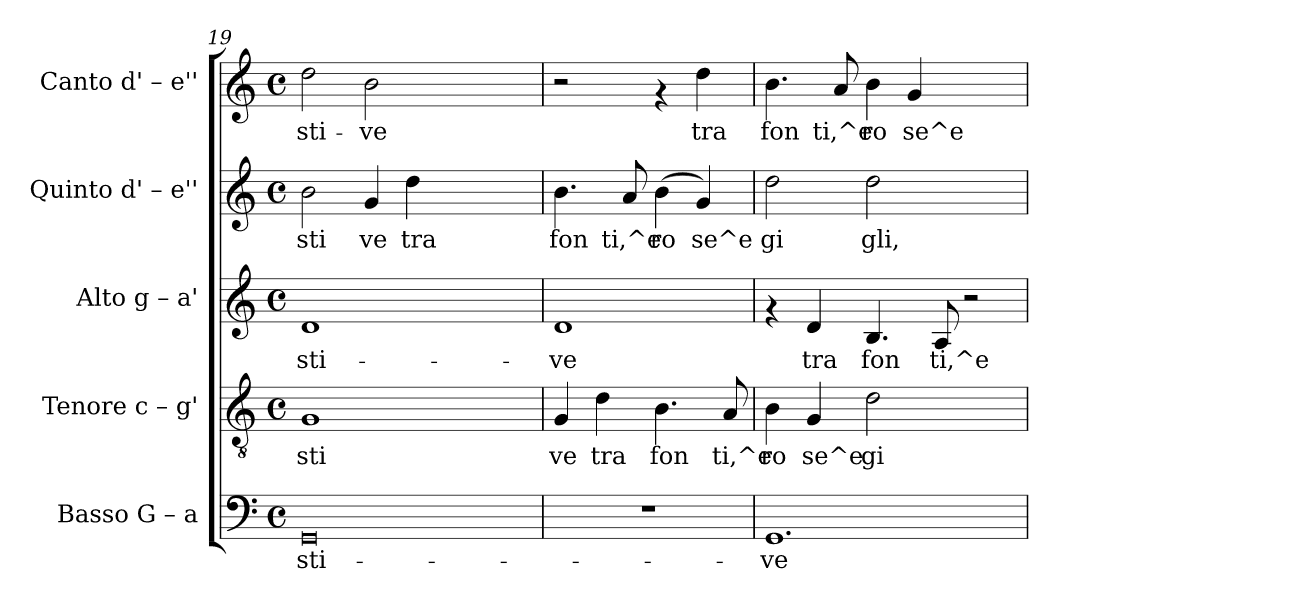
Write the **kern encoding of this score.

**kern	**text	**kern	**text	**kern	**text	**kern	**text	**kern	**text
*part5	*part5	*part4	*part4	*part3	*part3	*part2	*part2	*part1	*part1
*staff5	*staff5	*staff4	*staff4	*staff3	*staff3	*staff2	*staff2	*staff1	*staff1
*I"Basso  G – a	*	*I"Tenore  c – g'	*	*I"Alto  g – a'	*	*I"Quinto  d' – e''	*	*I"Canto  d' – e''	*
*clefF4	*	*clefGv2	*	*clefG2	*	*clefG2	*	*clefG2	*
*k[]	*	*k[]	*	*k[]	*	*k[]	*	*k[]	*
*C:	*	*C:	*	*C:	*	*C:	*	*C:	*
*M4/4	*	*M4/4	*	*M4/4	*	*M4/4	*	*M4/4	*
*met(c)	*	*met(c)	*	*met(c)	*	*met(c)	*	*met(c)	*
=19	=19	=19	=19	=19	=19	=19	=19	=19	=19
!	!LO:LY:b:rj	!	!LO:LY:b:rj	!	!LO:LY:b:rj	!	!LO:LY:b:rj	!	!LO:LY:b:cj
0GG	-sti-	1G	sti	1d	-sti-	2b\	sti	2dd\	-sti-
!	!	!	!	!	!	!	!LO:LY:b:rj	!	!LO:LY:b:cj
.	.	.	.	.	.	4g/	ve	2b\	-ve
!	!	!	!	!	!	!	!LO:LY:b:rj	!	!
.	.	.	.	.	.	4dd\	tra	.	.
.	.	1ryy	.	1ryy	.	1ryy	.	1ryy	.
=20	=20	=20	=20	=20	=20	=20	=20	=20	=20
!	!	!	!LO:LY:b:rj	!	!LO:LY:b:rj	!	!LO:LY:b:rj	!	!
1r	.	4G/	ve	1d	-ve	4.b\	fon	2r	.
!	!	!	!LO:LY:b:rj	!	!	!	!	!	!
.	.	4d\	tra	.	.	.	.	.	.
!	!	!	!	!	!	!	!LO:LY:b:rj	!	!
.	.	.	.	.	.	8a/	ti,^e	.	.
!	!	!	!LO:LY:b:rj	!	!	!	!LO:LY:b:rj	!	!
.	.	4.B\	fon	.	.	(<4b\	ro	4rf	.
!	!	!	!	!	!	!	!LO:LY:b:rj	!	!LO:LY:b:cj
.	.	.	.	.	.	4g/)	se^e	4dd\	tra
!	!	!	!LO:LY:b:rj	!	!	!	!	!	!
.	.	8A/	ti,^e	.	.	.	.	.	.
!!LO:LB:g=z
=21	=21	=21	=21	=21	=21	=21	=21	=21	=21
!	!LO:LY:b:rj	!	!LO:LY:b:rj	!	!	!	!LO:LY:b:rj	!	!LO:LY:b:cj
1.GG	-ve	4B\	ro	4rf	.	2dd\	gi	4.b\	fon
!	!	!	!LO:LY:b:rj	!	!LO:LY:b:rj	!	!	!	!
.	.	4G/	se^e	4d/	tra	.	.	.	.
!	!	!	!	!	!	!	!	!	!LO:LY:b:cj
.	.	.	.	.	.	.	.	8a/	ti,^e
!	!	!	!LO:LY:b:rj	!	!LO:LY:b:rj	!	!LO:LY:b:rj	!	!LO:LY:b:cj
.	.	2d\	gi	4.B/	fon	2dd\	gli,	4b\	ro
!	!	!	!	!	!	!	!	!	!LO:LY:b:cj
.	.	.	.	.	.	.	.	4g/	se^e
!	!	!	!	!	!LO:LY:b:rj	!	!	!	!
.	.	.	.	8A/	ti,^e	.	.	.	.
.	.	2ryy	.	2r	.	2ryy	.	2ryy	.
=	=	=	=	=	=	=	=	=	=
*-	*-	*-	*-	*-	*-	*-	*-	*-	*-
